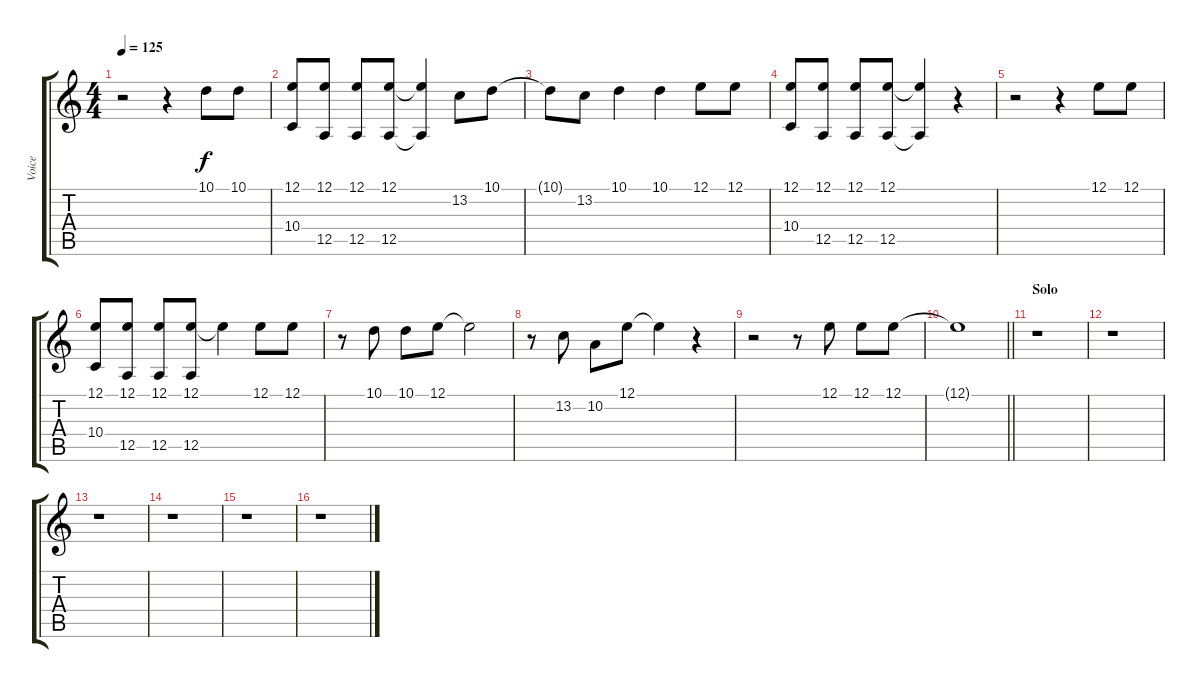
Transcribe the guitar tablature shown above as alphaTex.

\track ("Voice" "Voice") {instrument clarinet}
\staff {score tabs}
\tuning (E4 B3 G3 D3 A2 E2) {hide}
\ts (4 4)
\tempo 125
\clef g2
\ks c
r.2{dy f} r.4 10.1.8 10.1.8 |
(12.1 10.4).8 (12.1 12.5).8 (12.1 12.5).8 (12.1 12.5).8 (12.1{t} 12.5{t}).4 13.2.8 10.1.8 |
10.1{t}.8 13.2.8 10.1.4 10.1.4 12.1.8 12.1.8 |
(12.1 10.4).8 (12.1 12.5).8 (12.1 12.5).8 (12.1 12.5).8 (12.1{t} 12.5{t}).4 r.4 |
r.2 r.4 12.1.8 12.1.8 |
(12.1 10.4).8 (12.1 12.5).8 (12.1 12.5).8 (12.1 12.5).8 12.1{t}.4 12.1.8 12.1.8 |
r.8 10.1.8 10.1.8 12.1.8 12.1{t}.2 |
r.8 13.2.8 10.2.8 12.1.8 12.1{t}.4 r.4 |
r.2 r.8 12.1.8 12.1.8 12.1.8 |
\barLineRight lightlight
12.1{t}.1 |
\section ("" "Solo")
r.1 |
r.1 |
r.1 |
r.1 |
r.1 |
r.1
